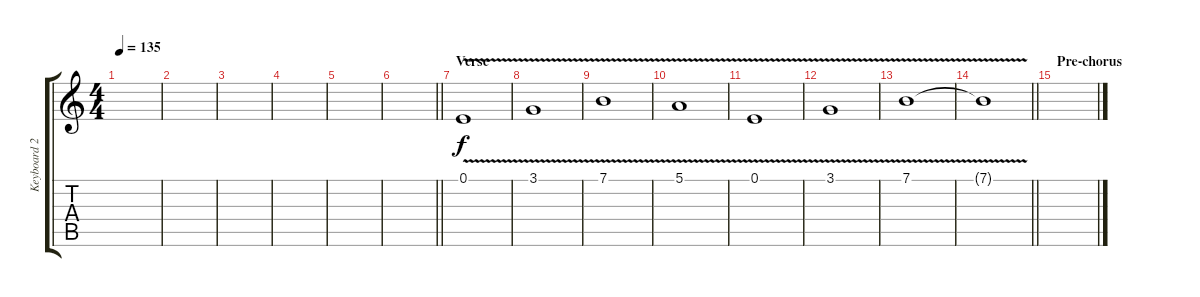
\track ("Keyboard 2" "Keyboard 2") {instrument pad4choir}
\staff {score tabs}
\tuning (E4 B3 G3 D3 A2 E2) {hide}
\ts (4 4)
\tempo 135
\clef g2
\ks c
|
|
|
|
|
\barLineRight lightlight
|
\section ("" "Verse")
0.1{v}.1 |
3.1{v}.1 |
7.1{v}.1 |
5.1{v}.1 |
0.1{v}.1 |
3.1{v}.1 |
7.1{v}.1 |
\barLineRight lightlight
7.1{v t}.1 |
\section ("" "Pre-chorus")
